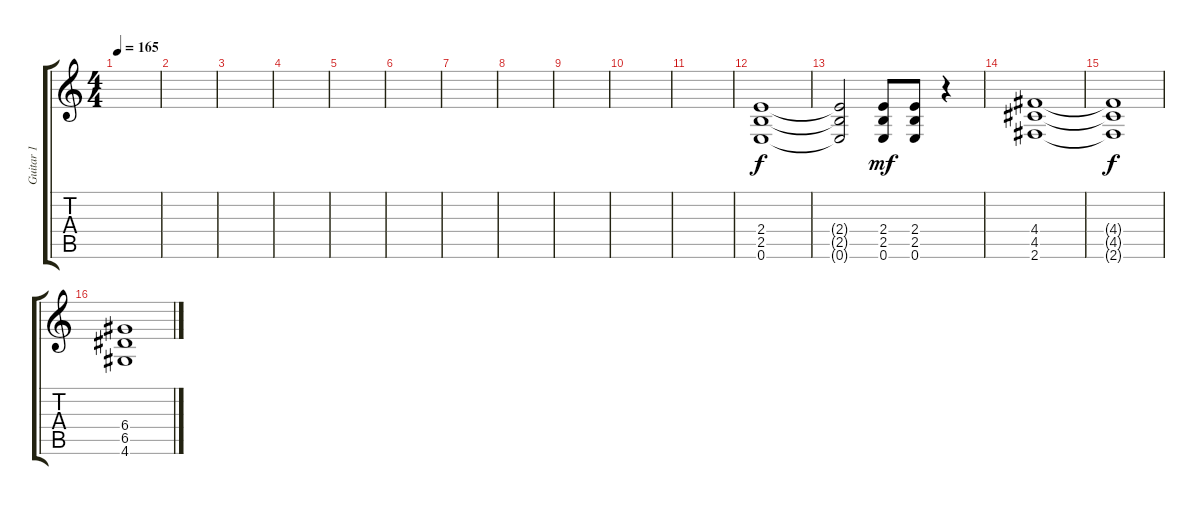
\track ("Guitar 1" "Guitar 1") {instrument overdrivenguitar}
\staff {score tabs}
\tuning (E4 B3 G3 D3 A2 E2) {hide}
\ts (4 4)
\tempo 165
\clef g2
\ks c
|
|
|
|
|
|
|
|
|
|
|
(2.4 2.5 0.6).1 |
(2.4{t} 2.5{t} 0.6{t}).2 (2.4 2.5 0.6).8{dy mf} (2.4 2.5 0.6).8 r.4 |
(4.4 4.5 2.6).1 |
(4.4{t} 4.5{t} 2.6{t}).1{dy f} |
(6.4 6.5 4.6).1
